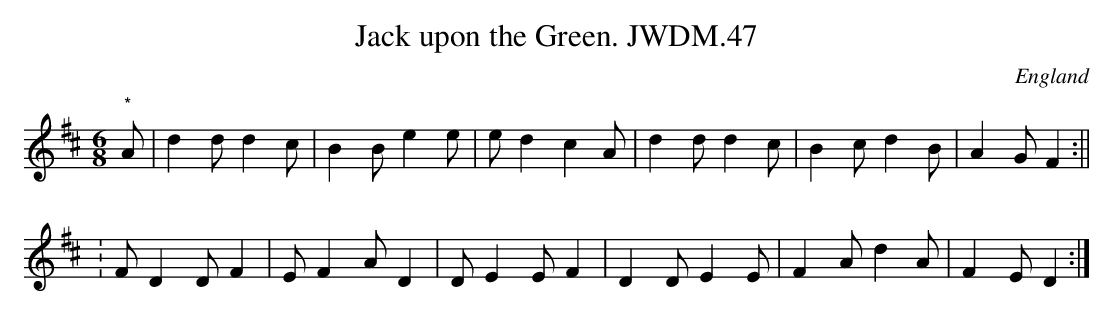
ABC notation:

X:1
T:Jack upon the Green. JWDM.47
M:6/8
L:1/8
O:England
K:D
"*"A|d2dd2c|B2B e2e|ed2c2A|d2d d2c|B2c d2B|A2G F2:||!
:FD2DF2|EF2AD2|DE2EF2|D2DE2E|F2Ad2A|F2ED2:|]
